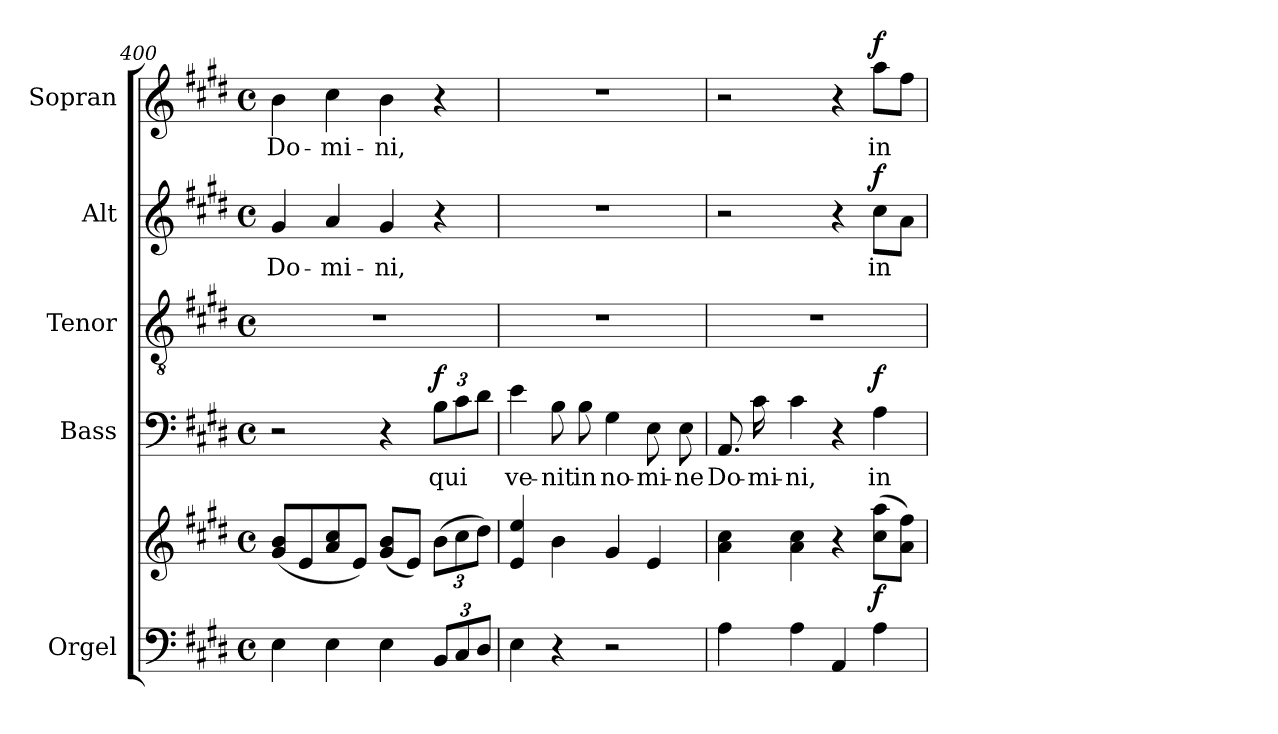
**kern	**kern	**dynam	**kern	**text	**dynam	**kern	**kern	**text	**dynam	**kern	**text	**dynam
*part5	*part5	*part5	*part4	*part4	*part4	*part3	*part2	*part2	*part2	*part1	*part1	*part1
*staff6	*staff5	*staff5/6	*staff4	*staff4	*staff4	*staff3	*staff2	*staff2	*staff2	*staff1	*staff1	*staff1
*I"Orgel	*	*	*I"Bass	*	*	*I"Tenor	*I"Alt	*	*	*I"Sopran	*	*
*I'Org.	*	*	*I'B.	*	*	*I'T.	*I'A.	*	*	*I'S.	*	*
*clefF4	*clefG2	*	*clefF4	*	*	*clefGv2	*clefG2	*	*	*clefG2	*	*
*k[f#c#g#d#]	*k[f#c#g#d#]	*	*k[f#c#g#d#]	*	*	*k[f#c#g#d#]	*k[f#c#g#d#]	*	*	*k[f#c#g#d#]	*	*
*E:	*E:	*	*E:	*	*	*E:	*E:	*	*	*E:	*	*
*M4/4	*M4/4	*	*M4/4	*	*	*M4/4	*M4/4	*	*	*M4/4	*	*
*met(c)	*met(c)	*	*met(c)	*	*	*met(c)	*met(c)	*	*	*met(c)	*	*
=400	=400	=400	=400	=400	=400	=400	=400	=400	=400	=400	=400	=400
!	!	!	!	!	!	!	!	!LO:LY:b	!	!	!LO:LY:b	!
4E\	(<8g#/ 8b/L	.	2r	.	.	1r	4g#/	Do-	.	4b\	Do-	.
.	8e/	.	.	.	.	.	.	.	.	.	.	.
!	!	!	!	!	!	!	!	!LO:LY:b	!	!	!LO:LY:b	!
4E\	8a/ 8cc#/	.	.	.	.	.	4a/	-mi-	.	4cc#\	-mi-	.
.	8e/J)	.	.	.	.	.	.	.	.	.	.	.
!	!	!	!	!	!	!	!	!LO:LY:b	!	!	!LO:LY:b	!
4E\	(<8g#/ 8b/L	.	4r	.	.	.	4g#/	-ni,	.	4b\	-ni,	.
.	8e/J)	.	.	.	.	.	.	.	.	.	.	.
!	!	!	!	!LO:LY:b	!LO:DY:a	!	!	!	!	!	!	!
12BB/L	(>12b\L	.	12B\L	qui	f	.	4r	.	.	4r	.	.
12C#/	12cc#\	.	12c#\	.	.	.	.	.	.	.	.	.
12D#/J	12dd#\J)	.	12d#\J	.	.	.	.	.	.	.	.	.
=401	=401	=401	=401	=401	=401	=401	=401	=401	=401	=401	=401	=401
!	!	!	!	!LO:LY:b	!	!	!	!	!	!	!	!
4E\	4e/ 4ee/	.	4e\	ve-	.	1r	1r	.	.	1r	.	.
!	!	!	!	!LO:LY:b	!	!	!	!	!	!	!	!
4r	4b\	.	8B\	-nit	.	.	.	.	.	.	.	.
!	!	!	!	!LO:LY:b	!	!	!	!	!	!	!	!
.	.	.	8B\	in	.	.	.	.	.	.	.	.
!	!	!	!	!LO:LY:b	!	!	!	!	!	!	!	!
2r	4g#/	.	4G#\	no-	.	.	.	.	.	.	.	.
!	!	!	!	!LO:LY:b	!	!	!	!	!	!	!	!
.	4e/	.	8E\	-mi-	.	.	.	.	.	.	.	.
!	!	!	!	!LO:LY:b	!	!	!	!	!	!	!	!
.	.	.	8E\	-ne	.	.	.	.	.	.	.	.
=402	=402	=402	=402	=402	=402	=402	=402	=402	=402	=402	=402	=402
!	!	!	!	!LO:LY:b	!	!	!	!	!	!	!	!
4A\	4a\ 4cc#\	.	8.AA/	Do-	.	1r	2r	.	.	2r	.	.
!	!	!	!	!LO:LY:b	!	!	!	!	!	!	!	!
.	.	.	16c#\	-mi-	.	.	.	.	.	.	.	.
!	!	!	!	!LO:LY:b	!	!	!	!	!	!	!	!
4A\	4a\ 4cc#\	.	4c#\	-ni,	.	.	.	.	.	.	.	.
4AA/	4r	.	4r	.	.	.	4r	.	.	4r	.	.
!	!	!LO:DY:b	!	!LO:LY:b	!LO:DY:a	!	!	!LO:LY:b	!LO:DY:a	!	!LO:LY:b	!LO:DY:a
4A\	(>8cc#\ 8aa\L	f	4A\	in	f	.	8cc#\L	in	f	8aa\L	in	f
.	8a\ 8ff#\J)	.	.	.	.	.	8a\J	.	.	8ff#\J	.	.
=	=	=	=	=	=	=	=	=	=	=	=	=
*-	*-	*-	*-	*-	*-	*-	*-	*-	*-	*-	*-	*-
